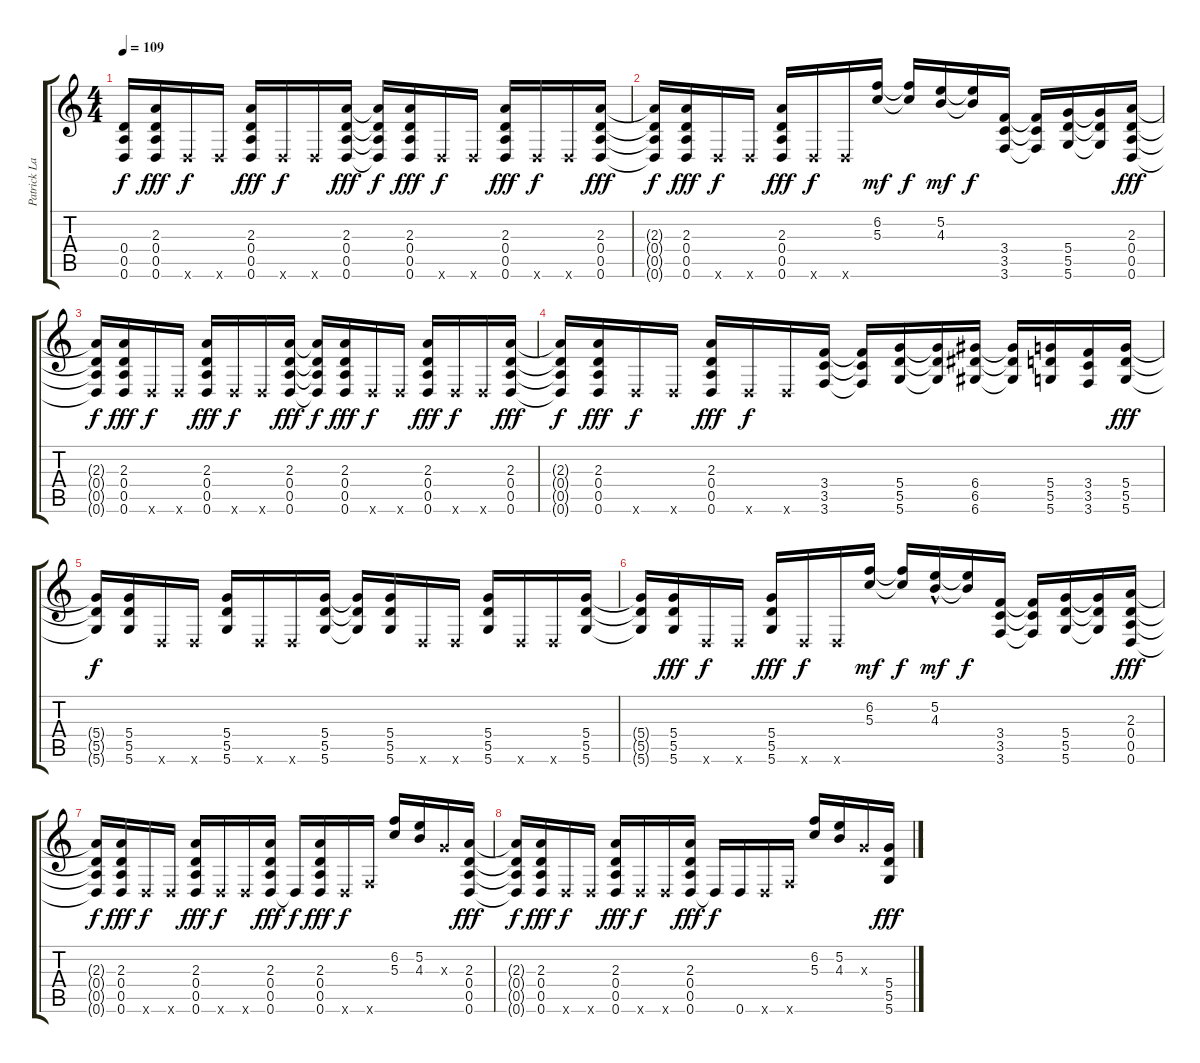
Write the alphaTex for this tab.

\track ("Patrick Lachman" "Patrick La") {instrument distortionguitar}
\staff {score tabs}
\tuning (E4 B3 G3 D3 A2 D2) {hide}
\ts (4 4)
\tempo 109
\clef g2
\ks c
(0.4{t} 0.5{t} 0.6{t}).16{dy f} (2.3 0.4 0.5 0.6).16{dy fff} 0.6{x}.16{dy f} 0.6{x}.16 (2.3 0.4 0.5 0.6).16{dy fff} 0.6{x}.16{dy f} 0.6{x}.16 (2.3 0.4 0.5 0.6).16{dy fff} (2.3{t} 0.4{t} 0.5{t} 0.6{t}).16{dy f} (2.3 0.4 0.5 0.6).16{dy fff} 0.6{x}.16{dy f} 0.6{x}.16 (2.3 0.4 0.5 0.6).16{dy fff} 0.6{x}.16{dy f} 0.6{x}.16 (2.3 0.4 0.5 0.6).16{dy fff} |
(2.3{t} 0.4{t} 0.5{t} 0.6{t}).16{dy f} (2.3 0.4 0.5 0.6).16{dy fff} 0.6{x}.16{dy f} 0.6{x}.16 (2.3 0.4 0.5 0.6).16{dy fff} 0.6{x}.16{dy f} 0.6{x}.16 (6.2 5.3).16{dy mf} (6.2{t} 5.3{t}).16{dy f} (5.2 4.3).16{dy mf} (5.2{t} 4.3{t}).16{dy f} (3.4 3.5 3.6).16 (3.4{t} 3.5{t} 3.6{t}).16 (5.4 5.5 5.6).16 (5.4{t} 5.5{t} 5.6{t}).16 (2.3 0.4 0.5 0.6).16{dy fff} |
(2.3{t} 0.4{t} 0.5{t} 0.6{t}).16{dy f} (2.3 0.4 0.5 0.6).16{dy fff} 0.6{x}.16{dy f} 0.6{x}.16 (2.3 0.4 0.5 0.6).16{dy fff} 0.6{x}.16{dy f} 0.6{x}.16 (2.3 0.4 0.5 0.6).16{dy fff} (2.3{t} 0.4{t} 0.5{t} 0.6{t}).16{dy f} (2.3 0.4 0.5 0.6).16{dy fff} 0.6{x}.16{dy f} 0.6{x}.16 (2.3 0.4 0.5 0.6).16{dy fff} 0.6{x}.16{dy f} 0.6{x}.16 (2.3 0.4 0.5 0.6).16{dy fff} |
(2.3{t} 0.4{t} 0.5{t} 0.6{t}).16{dy f} (2.3 0.4 0.5 0.6).16{dy fff} 0.6{x}.16{dy f} 0.6{x}.16 (2.3 0.4 0.5 0.6).16{dy fff} 0.6{x}.16{dy f} 0.6{x}.16 (3.4 3.5 3.6).16 (3.4{t} 3.5{t} 3.6{t}).16 (5.4 5.5 5.6).16 (5.4{t} 5.5{t} 5.6{t}).16 (6.4 6.5 6.6).16 (6.4{t} 6.5{t} 6.6{t}).16 (5.4 5.5 5.6).16 (3.4 3.5 3.6).16 (5.4 5.5 5.6).16{dy fff} |
(5.4{t} 5.5{t} 5.6{t}).16{dy f} (5.4 5.5 5.6).16 0.6{x}.16 0.6{x}.16 (5.4 5.5 5.6).16 0.6{x}.16 0.6{x}.16 (5.4 5.5 5.6).16 (5.4{t} 5.5{t} 5.6{t}).16 (5.4 5.5 5.6).16 0.6{x}.16 0.6{x}.16 (5.4 5.5 5.6).16 0.6{x}.16 0.6{x}.16 (5.4 5.5 5.6).16 |
(5.4{t} 5.5{t} 5.6{t}).16 (5.4 5.5 5.6).16{dy fff} 0.6{x}.16{dy f} 0.6{x}.16 (5.4 5.5 5.6).16{dy fff} 0.6{x}.16{dy f} 0.6{x}.16 (6.2 5.3).16{dy mf} (6.2{t} 5.3{t}).16{dy f} (5.2{hac} 4.3).16{dy mf} (5.2{t} 4.3{t}).16{dy f} (3.4 3.5 3.6).16 (3.4{t} 3.5{t} 3.6{t}).16 (5.4 5.5 5.6).16 (5.4{t} 5.5{t} 5.6{t}).16 (2.3 0.4 0.5 0.6).16{dy fff} |
(2.3{t} 0.4{t} 0.5{t} 0.6{t}).16{dy f} (2.3 0.4 0.5 0.6).16{dy fff} 0.6{x}.16{dy f} 0.6{x}.16 (2.3 0.4 0.5 0.6).16{dy fff} 0.6{x}.16{dy f} 0.6{x}.16 (2.3 0.4 0.5 0.6).16{dy fff} 0.6{t}.16{dy f} (2.3 0.4 0.5 0.6).16{dy fff} 0.6{x}.16{dy f} 3.6{x}.16 (6.2 5.3).16 (5.2 4.3).16 0.3{x}.16 (2.3 0.4 0.5 0.6).16{dy fff} |
(2.3{t} 0.4{t} 0.5{t} 0.6{t}).16{dy f} (2.3 0.4 0.5 0.6).16{dy fff} 0.6{x}.16{dy f} 0.6{x}.16 (2.3 0.4 0.5 0.6).16{dy fff} 0.6{x}.16{dy f} 0.6{x}.16 (2.3 0.4 0.5 0.6).16{dy fff} 0.6{t}.16{dy f} 0.6.16 0.6{x}.16 3.6{x}.16 (6.2 5.3).16 (5.2 4.3).16 0.3{x}.16 (5.4 5.5 5.6).16{dy fff}
